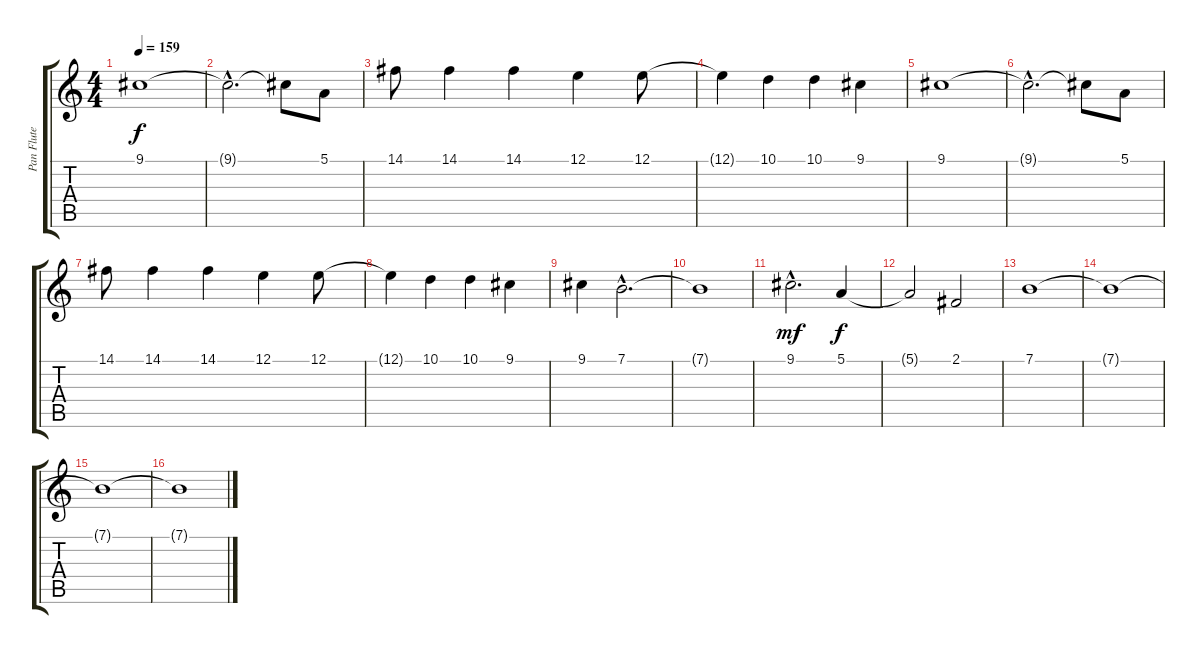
\track ("Pan Flute" "Pan Flute") {instrument panflute}
\staff {score tabs}
\tuning (E4 B3 G3 D3 A2 E2) {hide}
\ts (4 4)
\tempo 159
\clef g2
\ks c
9.1.1{dy f} |
9.1{hac t}.2{d} 9.1{t}.8 5.1.8 |
14.1.8 14.1.4 14.1.4 12.1.4 12.1.8 |
12.1{t}.4 10.1.4 10.1.4 9.1.4 |
9.1.1 |
9.1{hac t}.2{d} 9.1{t}.8 5.1.8 |
14.1.8 14.1.4 14.1.4 12.1.4 12.1.8 |
12.1{t}.4 10.1.4 10.1.4 9.1.4 |
9.1.4 7.1{hac}.2{d} |
7.1{t}.1 |
9.1{hac}.2{d dy mf} 5.1.4{dy f} |
5.1{t}.2 2.1.2 |
7.1.1 |
7.1{t}.1 |
7.1{t}.1 |
7.1{t}.1
